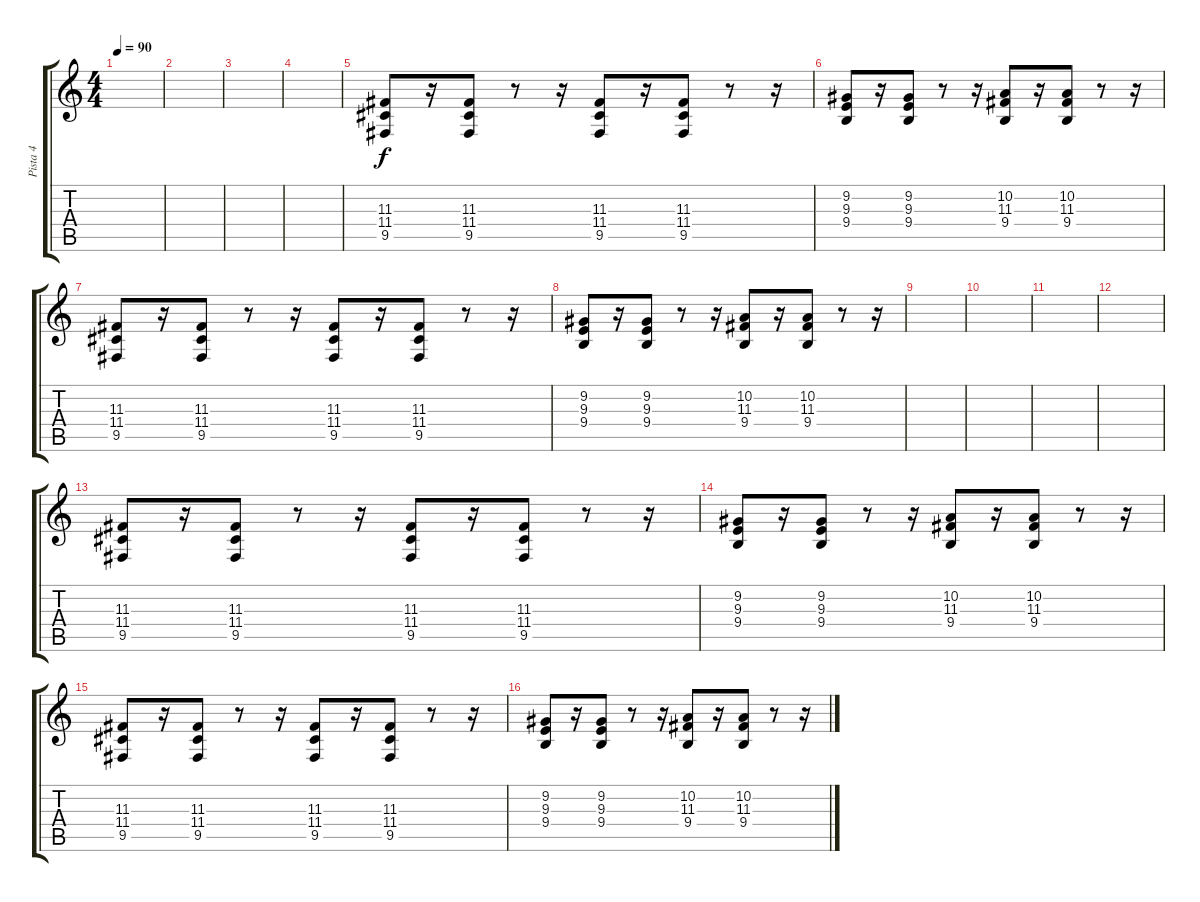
\track ("Pista 4" "Pista 4") {instrument stringensemble1}
\staff {score tabs}
\tuning (E4 B3 G3 D3 A2 E2) {hide}
\ts (4 4)
\tempo 90
\clef g2
\ks c
|
|
|
|
(11.3 11.4 9.5).8 r.16 (11.3 11.4 9.5).8 r.8 r.16 (11.3 11.4 9.5).8 r.16 (11.3 11.4 9.5).8 r.8 r.16 |
(9.2 9.3 9.4).8 r.16 (9.2 9.3 9.4).8 r.8 r.16 (10.2 11.3 9.4).8 r.16 (10.2 11.3 9.4).8 r.8 r.16 |
(11.3 11.4 9.5).8 r.16 (11.3 11.4 9.5).8 r.8 r.16 (11.3 11.4 9.5).8 r.16 (11.3 11.4 9.5).8 r.8 r.16 |
(9.2 9.3 9.4).8 r.16 (9.2 9.3 9.4).8 r.8 r.16 (10.2 11.3 9.4).8 r.16 (10.2 11.3 9.4).8 r.8 r.16 |
|
|
|
|
(11.3 11.4 9.5).8 r.16 (11.3 11.4 9.5).8 r.8 r.16 (11.3 11.4 9.5).8 r.16 (11.3 11.4 9.5).8 r.8 r.16 |
(9.2 9.3 9.4).8 r.16 (9.2 9.3 9.4).8 r.8 r.16 (10.2 11.3 9.4).8 r.16 (10.2 11.3 9.4).8 r.8 r.16 |
(11.3 11.4 9.5).8 r.16 (11.3 11.4 9.5).8 r.8 r.16 (11.3 11.4 9.5).8 r.16 (11.3 11.4 9.5).8 r.8 r.16 |
(9.2 9.3 9.4).8 r.16 (9.2 9.3 9.4).8 r.8 r.16 (10.2 11.3 9.4).8 r.16 (10.2 11.3 9.4).8 r.8 r.16
